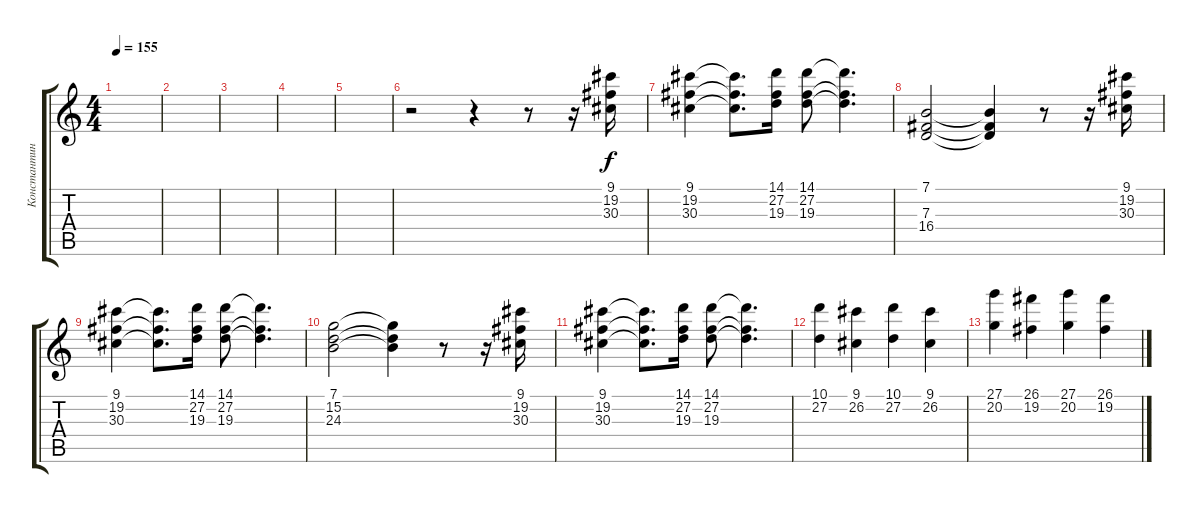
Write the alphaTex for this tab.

\track ("Константин Бекрев (Roland Piano)" "Константин") {instrument acousticgrandpiano}
\staff {score tabs}
\tuning (E4 B3 G3 D3 A2 E2) {hide}
\ts (4 4)
\tempo 155
\clef g2
\ks c
|
|
|
|
|
r.2 r.4 r.8 r.16 (9.1 19.2 30.3).16 |
(9.1 19.2 30.3).4 (9.1{t} 19.2{t} 30.3{t}).8{d} (14.1 27.2 19.3).16 (14.1 27.2 19.3).8 (14.1{t} 27.2{t} 19.3{t}).4{d} |
(7.1 7.3 16.4).2 (7.1{t} 7.3{t} 16.4{t}).4 r.8 r.16 (9.1 19.2 30.3).16 |
(9.1 19.2 30.3).4 (9.1{t} 19.2{t} 30.3{t}).8{d} (14.1 27.2 19.3).16 (14.1 27.2 19.3).8 (14.1{t} 27.2{t} 19.3{t}).4{d} |
(7.1 15.2 24.3).2 (7.1{t} 15.2{t} 24.3{t}).4 r.8 r.16 (9.1 19.2 30.3).16 |
(9.1 19.2 30.3).4 (9.1{t} 19.2{t} 30.3{t}).8{d} (14.1 27.2 19.3).16 (14.1 27.2 19.3).8 (14.1{t} 27.2{t} 19.3{t}).4{d} |
(10.1 27.2).4 (9.1 26.2).4 (10.1 27.2).4 (9.1 26.2).4 |
(27.1 20.2).4 (26.1 19.2).4 (27.1 20.2).4 (26.1 19.2).4
